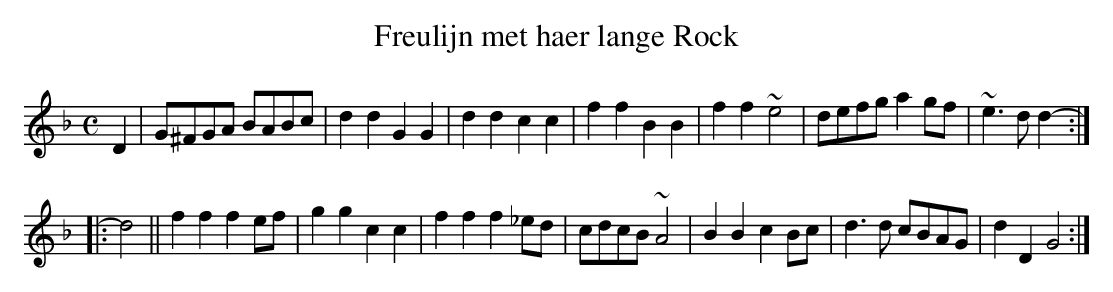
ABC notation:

X:1
T:Freulijn met haer lange Rock
M:C
K:Gdor
D2|G^FGA BABc|d2d2G2G2|d2d2c2c2|f2f2B2B2|f2f2~e4|defga2gf|~e3dd2-:|
|:d4||f2f2f2ef|g2g2c2c2|f2f2f2_ed|cdcB~A4|B2B2c2Bc|d3d cBAG|d2D2G4:|
